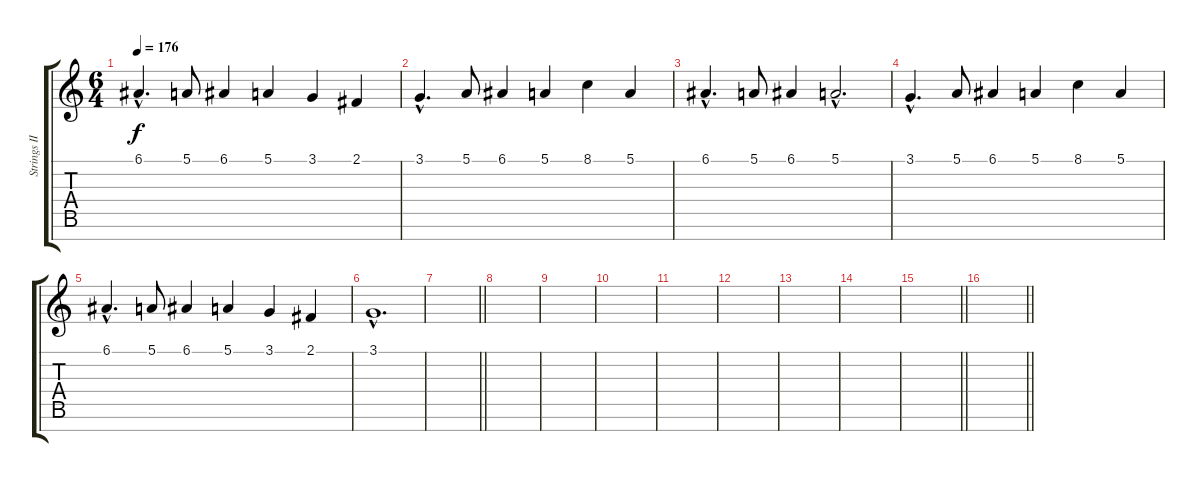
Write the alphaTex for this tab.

\track ("Strings II" "Strings II") {instrument stringensemble1}
\staff {score tabs}
\tuning (E4 B3 G3 D3 A2 E2 B1) {hide}
\ts (6 4)
\tempo 176
\clef g2
\ks c
6.1{hac}.4{d dy f} 5.1.8 6.1.4 5.1.4 3.1.4 2.1.4 |
3.1{hac}.4{d} 5.1.8 6.1.4 5.1.4 8.1.4 5.1.4 |
6.1{hac}.4{d} 5.1.8 6.1.4 5.1{hac}.2{d} |
3.1{hac}.4{d} 5.1.8 6.1.4 5.1.4 8.1.4 5.1.4 |
6.1{hac}.4{d} 5.1.8 6.1.4 5.1.4 3.1.4 2.1.4 |
3.1{hac}.1{d volume 8} |
\barLineRight lightlight
|
\section ("" "")
|
|
|
|
|
|
|
\barLineRight lightlight
|
\barLineRight lightlight
